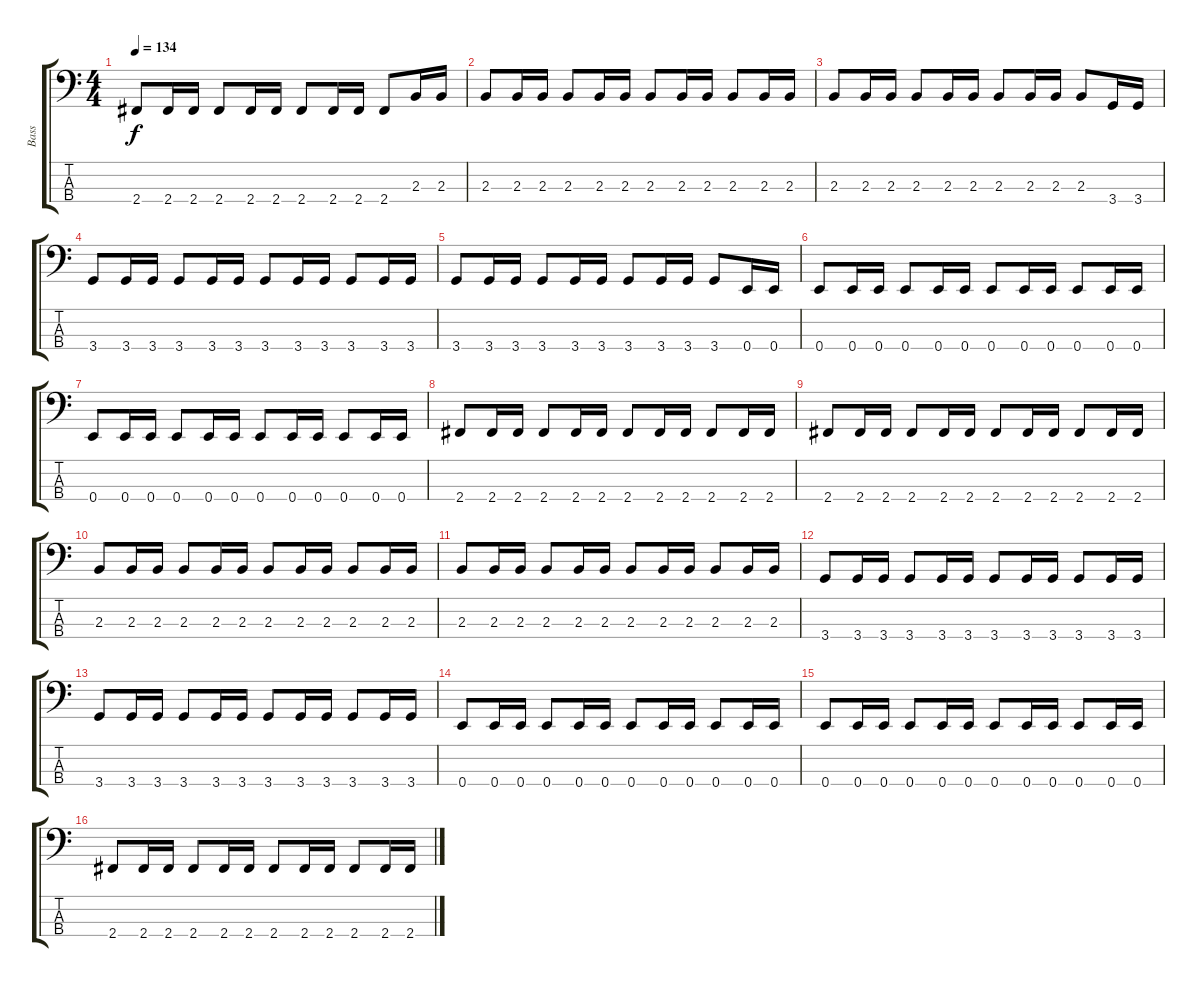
\track ("Bass" "Bass") {instrument electricbassfinger}
\staff {score tabs}
\tuning (G2 D2 A1 E1) {hide}
\ts (4 4)
\tempo 134
\clef f4
\ks c
2.4.8{dy f} 2.4.16 2.4.16 2.4.8 2.4.16 2.4.16 2.4.8 2.4.16 2.4.16 2.4.8 2.3.16 2.3.16 |
2.3.8 2.3.16 2.3.16 2.3.8 2.3.16 2.3.16 2.3.8 2.3.16 2.3.16 2.3.8 2.3.16 2.3.16 |
2.3.8 2.3.16 2.3.16 2.3.8 2.3.16 2.3.16 2.3.8 2.3.16 2.3.16 2.3.8 3.4.16 3.4.16 |
3.4.8 3.4.16 3.4.16 3.4.8 3.4.16 3.4.16 3.4.8 3.4.16 3.4.16 3.4.8 3.4.16 3.4.16 |
3.4.8 3.4.16 3.4.16 3.4.8 3.4.16 3.4.16 3.4.8 3.4.16 3.4.16 3.4.8 0.4.16 0.4.16 |
0.4.8 0.4.16 0.4.16 0.4.8 0.4.16 0.4.16 0.4.8 0.4.16 0.4.16 0.4.8 0.4.16 0.4.16 |
0.4.8 0.4.16 0.4.16 0.4.8 0.4.16 0.4.16 0.4.8 0.4.16 0.4.16 0.4.8 0.4.16 0.4.16 |
2.4.8 2.4.16 2.4.16 2.4.8 2.4.16 2.4.16 2.4.8 2.4.16 2.4.16 2.4.8 2.4.16 2.4.16 |
2.4.8 2.4.16 2.4.16 2.4.8 2.4.16 2.4.16 2.4.8 2.4.16 2.4.16 2.4.8 2.4.16 2.4.16 |
2.3.8 2.3.16 2.3.16 2.3.8 2.3.16 2.3.16 2.3.8 2.3.16 2.3.16 2.3.8 2.3.16 2.3.16 |
2.3.8 2.3.16 2.3.16 2.3.8 2.3.16 2.3.16 2.3.8 2.3.16 2.3.16 2.3.8 2.3.16 2.3.16 |
3.4.8 3.4.16 3.4.16 3.4.8 3.4.16 3.4.16 3.4.8 3.4.16 3.4.16 3.4.8 3.4.16 3.4.16 |
3.4.8 3.4.16 3.4.16 3.4.8 3.4.16 3.4.16 3.4.8 3.4.16 3.4.16 3.4.8 3.4.16 3.4.16 |
0.4.8 0.4.16 0.4.16 0.4.8 0.4.16 0.4.16 0.4.8 0.4.16 0.4.16 0.4.8 0.4.16 0.4.16 |
0.4.8 0.4.16 0.4.16 0.4.8 0.4.16 0.4.16 0.4.8 0.4.16 0.4.16 0.4.8 0.4.16 0.4.16 |
2.4.8 2.4.16 2.4.16 2.4.8 2.4.16 2.4.16 2.4.8 2.4.16 2.4.16 2.4.8 2.4.16 2.4.16
